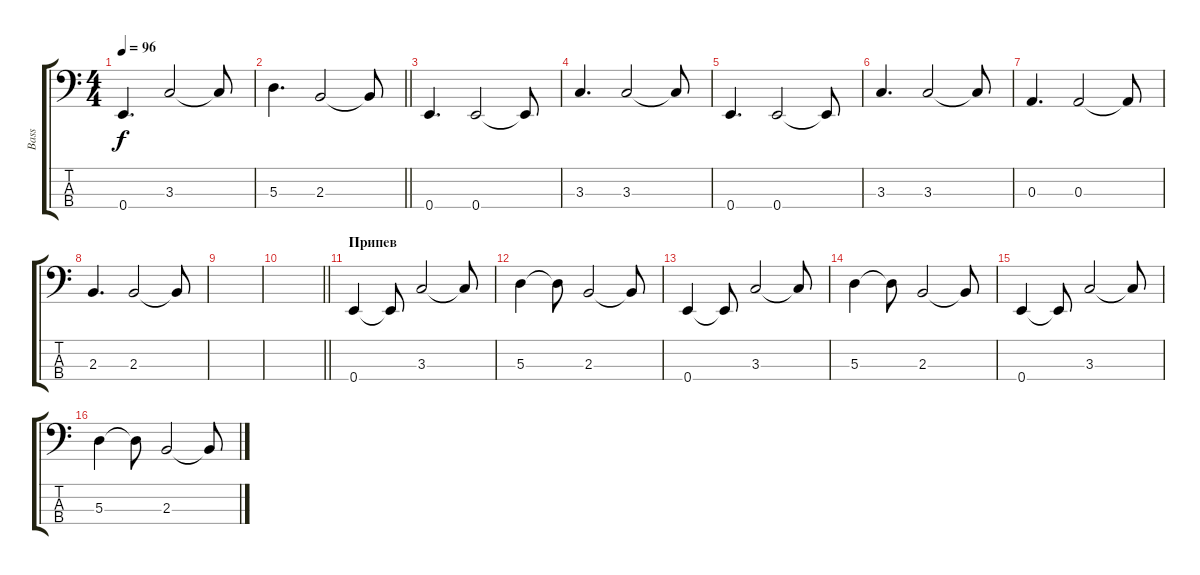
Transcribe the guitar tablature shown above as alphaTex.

\track ("Bass" "Bass") {instrument electricbassfinger}
\staff {score tabs}
\tuning (G2 D2 A1 E1) {hide}
\ts (4 4)
\tempo 96
\clef f4
\ks c
0.4.4{d dy f} 3.3.2 3.3{t}.8 |
\barLineRight lightlight
5.3.4{d} 2.3.2 2.3{t}.8 |
0.4.4{d} 0.4.2 0.4{t}.8 |
3.3.4{d} 3.3.2 3.3{t}.8 |
0.4.4{d} 0.4.2 0.4{t}.8 |
3.3.4{d} 3.3.2 3.3{t}.8 |
0.3.4{d} 0.3.2 0.3{t}.8 |
2.3.4{d} 2.3.2 2.3{t}.8 |
|
\barLineRight lightlight
|
\section ("" "Припев")
0.4.4 0.4{t}.8 3.3.2 3.3{t}.8 |
5.3.4 5.3{t}.8 2.3.2 2.3{t}.8 |
0.4.4 0.4{t}.8 3.3.2 3.3{t}.8 |
5.3.4 5.3{t}.8 2.3.2 2.3{t}.8 |
0.4.4 0.4{t}.8 3.3.2 3.3{t}.8 |
5.3.4 5.3{t}.8 2.3.2 2.3{t}.8
